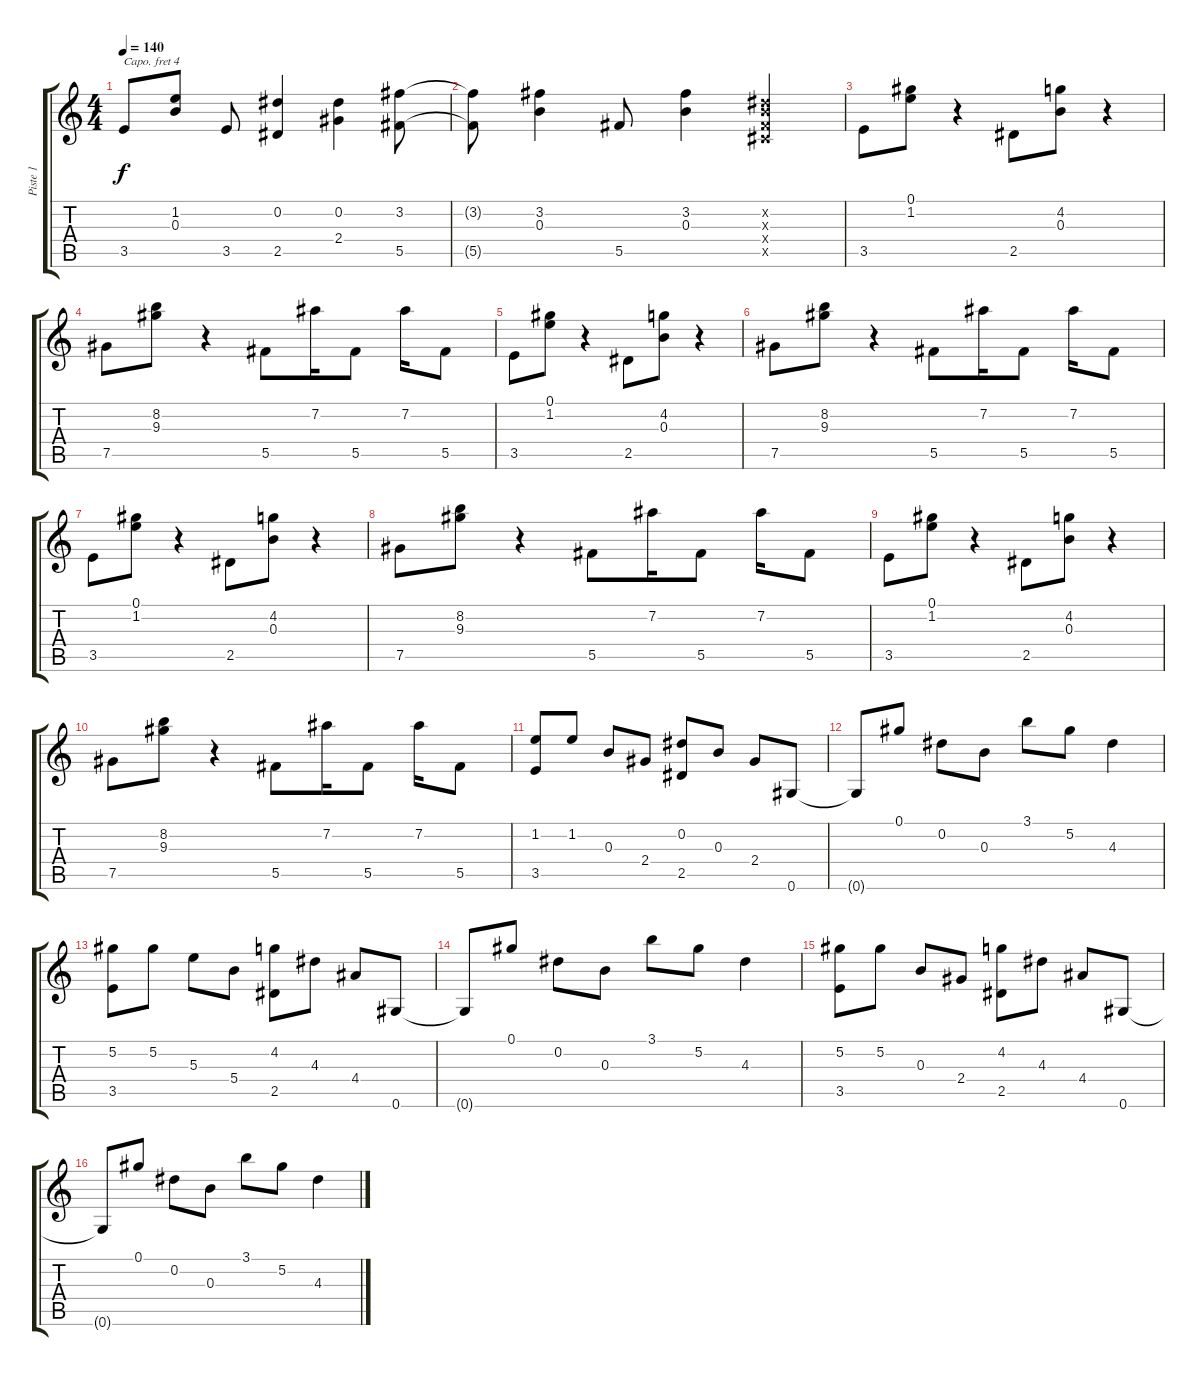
\track ("Piste 1" "Piste 1") {instrument acousticguitarsteel}
\staff {score tabs}
\capo 4
\tuning (E4 B3 G3 D3 A2 E2) {hide}
\ts (4 4)
\tempo 140
\clef g2
\ks c
3.5.8{dy f} (1.2 0.3).8 3.5.8 (0.2 2.5).4 (0.2 2.4).4 (3.2 5.5).8 |
(3.2{t} 5.5{t}).8 (3.2 0.3).4 5.5.8 (3.2 0.3).4 (0.2{x} 0.3{x} 0.4{x} 0.5{x}).4 |
3.5.8 (0.1 1.2).8 r.4 2.5.8 (4.2 0.3).8 r.4 |
7.5.8 (8.2 9.3).8 r.4 5.5.8 7.2.16 5.5.8 7.2.16 5.5.8 |
3.5.8 (0.1 1.2).8 r.4 2.5.8 (4.2 0.3).8 r.4 |
7.5.8 (8.2 9.3).8 r.4 5.5.8 7.2.16 5.5.8 7.2.16 5.5.8 |
3.5.8 (0.1 1.2).8 r.4 2.5.8 (4.2 0.3).8 r.4 |
7.5.8 (8.2 9.3).8 r.4 5.5.8 7.2.16 5.5.8 7.2.16 5.5.8 |
3.5.8 (0.1 1.2).8 r.4 2.5.8 (4.2 0.3).8 r.4 |
7.5.8 (8.2 9.3).8 r.4 5.5.8 7.2.16 5.5.8 7.2.16 5.5.8 |
(1.2 3.5).8 1.2.8 0.3.8 2.4.8 (0.2 2.5).8 0.3.8 2.4.8 0.6.8 |
0.6{t}.8 0.1.8 0.2.8 0.3.8 3.1.8 5.2.8 4.3.4 |
(5.2 3.5).8 5.2.8 5.3.8 5.4.8 (4.2 2.5).8 4.3.8 4.4.8 0.6.8 |
0.6{t}.8 0.1.8 0.2.8 0.3.8 3.1.8 5.2.8 4.3.4 |
(5.2 3.5).8 5.2.8 0.3.8 2.4.8 (4.2 2.5).8 4.3.8 4.4.8 0.6.8 |
0.6{t}.8 0.1.8 0.2.8 0.3.8 3.1.8 5.2.8 4.3.4
